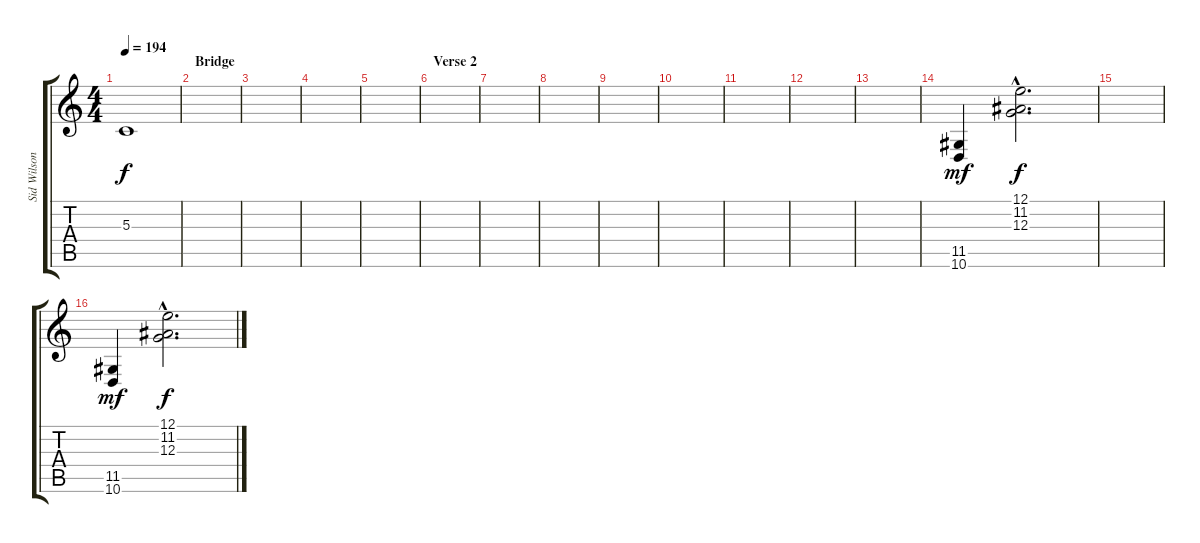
\track ("Sid Wilson" "Sid Wilson") {instrument accordion}
\staff {score tabs}
\tuning (E4 B3 G3 D3 A2 E2) {hide}
\ts (4 4)
\tempo 194
\clef g2
\ks c
5.3{t}.1{dy f} |
\section ("" "Bridge")
|
|
|
|
\section ("" "Verse 2")
|
|
|
|
|
|
|
|
(11.5 10.6).4{dy mf volume 7 instrument orchestralharp} (12.1{hac} 11.2{hac} 12.3{hac}).2{d dy f} |
|
(11.5 10.6).4{dy mf} (12.1{hac} 11.2{hac} 12.3{hac}).2{d dy f}
